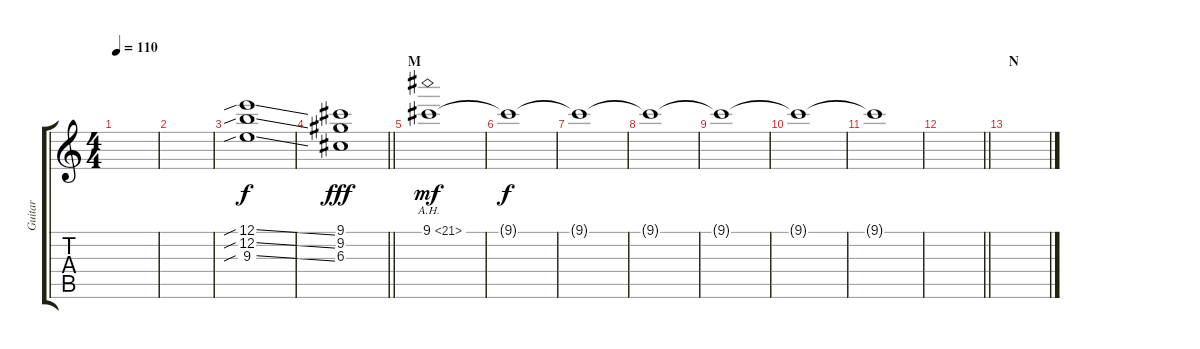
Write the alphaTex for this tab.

\track ("Guitar" "Guitar") {instrument distortionguitar}
\staff {score tabs}
\tuning (E4 B3 G3 D3 A2 D2) {hide}
\ts (4 4)
\tempo 110
\clef g2
\ks c
|
|
(12.1{sib ss} 12.2{sib ss} 9.3{sib ss}).1{dy f} |
\barLineRight lightlight
(9.1 9.2 6.3).1{dy fff} |
\section ("" "M")
9.1{ah 12}.1{dy mf} |
9.1{t}.1{dy f} |
9.1{t}.1 |
9.1{t}.1 |
9.1{t}.1 |
9.1{t}.1 |
9.1{t}.1 |
\barLineRight lightlight
|
\section ("" "N")
